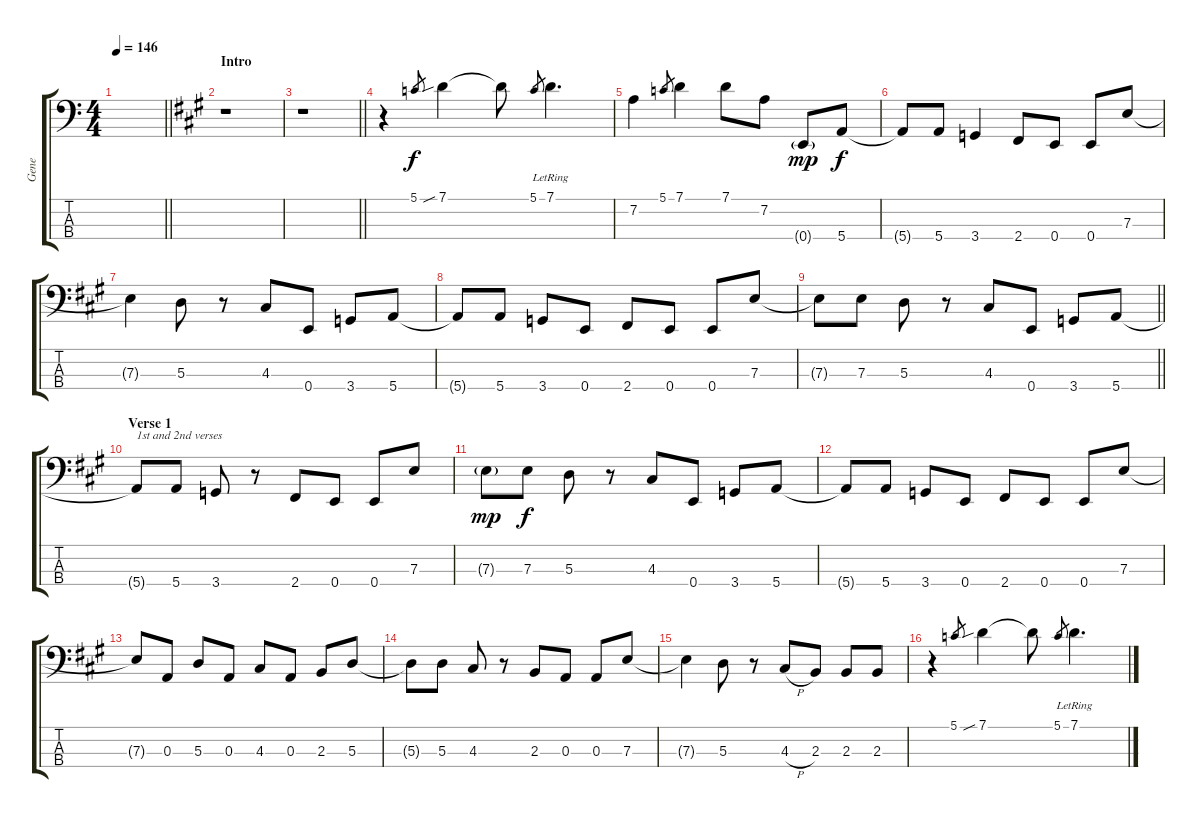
\track ("Gene" "Gene") {instrument electricbasspick}
\staff {score tabs}
\tuning (G2 D2 A1 E1) {hide}
\ts (4 4)
\tempo 146
\clef f4
\barLineRight lightlight
\ks c
|
\section ("" "Intro")
\ks a
r.1 |
\barLineRight lightlight
r.1 |
r.4 5.1.8{gr} 7.1{sib}.4 7.1{t}.8 5.1.8{gr} 7.1{lr}.4{d} |
7.2.4 5.1.8{gr} 7.1.4 7.1.8 7.2.8 0.4{g}.8{dy mp} 5.4.8{dy f} |
5.4{t}.8 5.4.8 3.4.4 2.4.8 0.4.8 0.4.8 7.3.8 |
7.3{t}.4 5.3.8 r.8 4.3.8 0.4.8 3.4.8 5.4.8 |
5.4{t}.8 5.4.8 3.4.8 0.4.8 2.4.8 0.4.8 0.4.8 7.3.8 |
\barLineRight lightlight
7.3{t}.8 7.3.8 5.3.8 r.8 4.3.8 0.4.8 3.4.8 5.4.8 |
\section ("" "Verse 1")
5.4{t}.8{txt "1st and 2nd verses"} 5.4.8 3.4.8 r.8 2.4.8 0.4.8 0.4.8 7.3.8 |
7.3{g}.8{dy mp} 7.3.8{dy f} 5.3.8 r.8 4.3.8 0.4.8 3.4.8 5.4.8 |
5.4{t}.8 5.4.8 3.4.8 0.4.8 2.4.8 0.4.8 0.4.8 7.3.8 |
7.3{t}.8 0.3.8 5.3.8 0.3.8 4.3.8 0.3.8 2.3.8 5.3.8 |
5.3{t}.8 5.3.8 4.3.8 r.8 2.3.8 0.3.8 0.3.8 7.3.8 |
7.3{t}.4 5.3.8 r.8 4.3{h}.8 2.3.8 2.3.8 2.3.8 |
r.4 5.1.8{gr} 7.1{sib}.4 7.1{t}.8 5.1.8{gr} 7.1{lr}.4{d}
